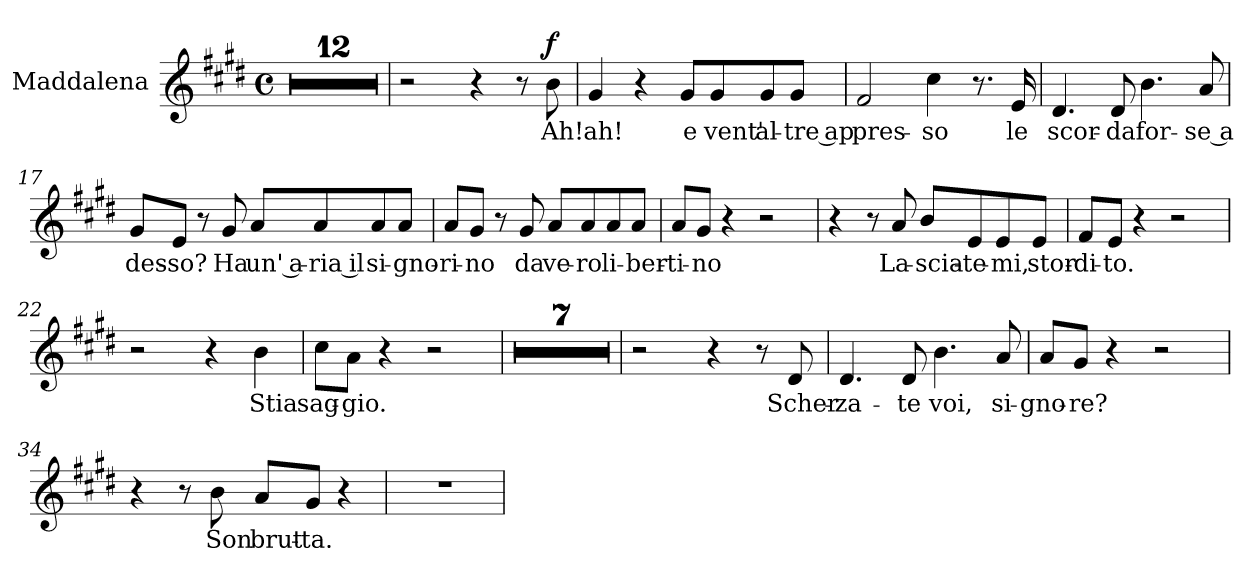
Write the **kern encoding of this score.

**kern	**text	**dynam
*part1	*part1	*part1
*staff1	*staff1	*staff1
*I"Maddalena	*	*
*I'M.	*	*
*clefG2	*	*
*k[f#c#g#d#]	*	*
*M4/4	*	*
*met(c)	*	*
=1	=1	=1
1r	.	.
=2	=2	=2
1r	.	.
=3	=3	=3
1r	.	.
=4	=4	=4
1r	.	.
=5	=5	=5
1r	.	.
!!LO:LB:g=z
=6	=6	=6
1r	.	.
=7	=7	=7
1r	.	.
=8	=8	=8
1r	.	.
=9	=9	=9
1r	.	.
=10	=10	=10
1r	.	.
!!LO:LB:g=z
=11	=11	=11
1r	.	.
=12	=12	=12
1r	.	.
=13	=13	=13
2r	.	.
4r	.	.
8r	.	.
!	!LO:LY:b	!LO:DY:b
8b\	Ah!	f
=14	=14	=14
!	!LO:LY:b	!
4g#/	ah!	.
4r	.	.
!	!LO:LY:b	!
8g#/L	e	.
!	!LO:LY:b	!
8g#/	vent'	.
!	!LO:LY:b	!
8g#/	al-	.
!	!LO:LY:b	!
8g#/J	tre ap	.
!!LO:PB:g=z
=15	=15	=15
!	!LO:LY:b	!
2f#/	-pres-	.
!	!LO:LY:b	!
4cc#\	-so	.
8.r	.	.
!	!LO:LY:b	!
16e/	le	.
=16	=16	=16
!	!LO:LY:b	!
4.d#/	scor-	.
!	!LO:LY:b	!
8d#/	-da	.
!	!LO:LY:b	!
4.b\	for-	.
!	!LO:LY:b	!
8a/	se a	.
=17	=17	=17
!	!LO:LY:b	!
8g#/L	-des-	.
!	!LO:LY:b	!
8e/J	-so?	.
8r	.	.
!	!LO:LY:b	!
8g#/	Ha	.
!	!LO:LY:b	!
8a/L	un' a-	.
!	!LO:LY:b	!
8a/	ria il	.
!	!LO:LY:b	!
8a/	si-	.
!	!LO:LY:b	!
8a/J	-gno-	.
=18	=18	=18
!	!LO:LY:b	!
8a/L	-ri-	.
!	!LO:LY:b	!
8g#/J	-no	.
8r	.	.
!	!LO:LY:b	!
8g#/	da	.
!	!LO:LY:b	!
8a/L	ve-	.
!	!LO:LY:b	!
8a/	-ro	.
!	!LO:LY:b	!
8a/	li-	.
!	!LO:LY:b	!
8a/J	-ber-	.
!!LO:LB:g=z
=19	=19	=19
!	!LO:LY:b	!
8a/L	-ti-	.
!	!LO:LY:b	!
8g#/J	-no	.
4r	.	.
2r	.	.
=20	=20	=20
4r	.	.
8r	.	.
!	!LO:LY:b	!
8a/	La-	.
!	!LO:LY:b	!
8b/L	-scia-	.
!	!LO:LY:b	!
8e/	-te-	.
!	!LO:LY:b	!
8e/	-mi,	.
!	!LO:LY:b	!
8e/J	stor-	.
=21	=21	=21
!	!LO:LY:b	!
8f#/L	-di-	.
!	!LO:LY:b	!
8e/J	-to.	.
4r	.	.
2r	.	.
=22	=22	=22
2r	.	.
4r	.	.
!	!LO:LY:b	!
4b\	Stia	.
!!LO:LB:g=z
=23	=23	=23
!	!LO:LY:b	!
8cc#\L	sag-	.
!	!LO:LY:b	!
8a\J	-gio.	.
4r	.	.
2r	.	.
=24	=24	=24
1r	.	.
=25	=25	=25
1r	.	.
=26	=26	=26
1r	.	.
!!LO:PB:g=z
=27	=27	=27
1r	.	.
=28	=28	=28
1r	.	.
=29	=29	=29
1r	.	.
=30	=30	=30
1r	.	.
!!LO:LB:g=z
=31	=31	=31
2r	.	.
4r	.	.
8r	.	.
!	!LO:LY:b	!
8d#/	Scher-	.
=32	=32	=32
!	!LO:LY:b	!
4.d#/	-za-	.
!	!LO:LY:b	!
8d#/	-te	.
!	!LO:LY:b	!
4.b\	voi,	.
!	!LO:LY:b	!
8a/	si-	.
=33	=33	=33
!	!LO:LY:b	!
8a/L	-gno-	.
!	!LO:LY:b	!
8g#/J	-re?	.
4r	.	.
2r	.	.
=34	=34	=34
4r	.	.
8r	.	.
!	!LO:LY:b	!
8b\	Son	.
!	!LO:LY:b	!
8a/L	brut-	.
!	!LO:LY:b	!
8g#/J	-ta.	.
4r	.	.
!!LO:LB:g=z
=35	=35	=35
1r	.	.
=	=	=
*-	*-	*-
